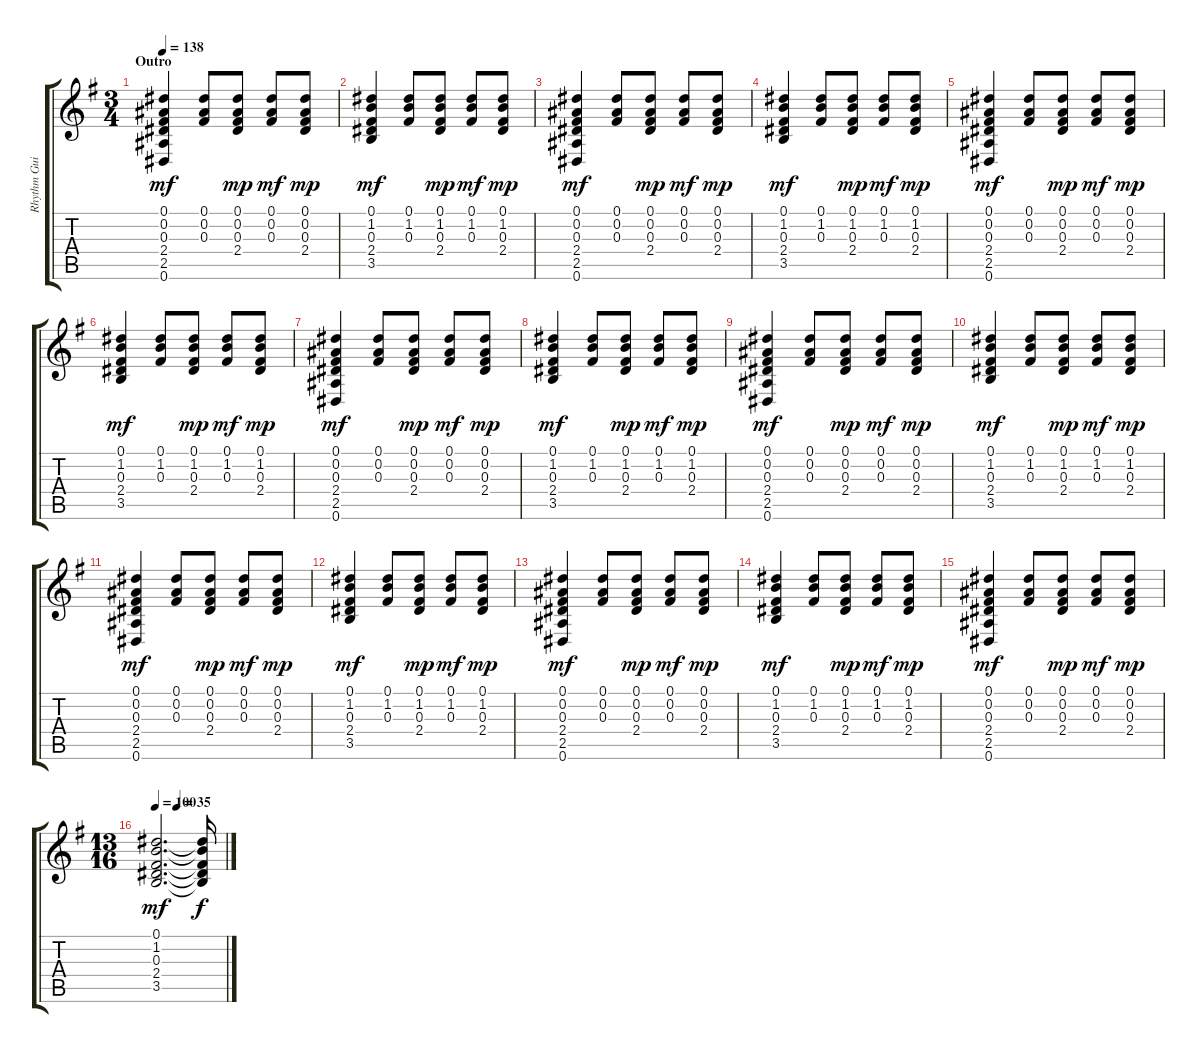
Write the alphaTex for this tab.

\track ("Rhythm Guitar II (Andre Olbrich)" "Rhythm Gui") {instrument acousticguitarsteel}
\staff {score tabs}
\tuning (Eb4 Bb3 Gb3 Db3 Ab2 Eb2) {hide}
\ts (3 4)
\section ("" "Outro")
\tempo 138
\clef g2
\ks eminor
(0.1 0.2 0.3 2.4 2.5 0.6).4{dy mf} (0.1 0.2 0.3).8 (0.1 0.2 0.3 2.4).8{dy mp} (0.1 0.2 0.3).8{dy mf} (0.1 0.2 0.3 2.4).8{dy mp} |
(0.1 1.2 0.3 2.4 3.5).4{dy mf} (0.1 1.2 0.3).8 (0.1 1.2 0.3 2.4).8{dy mp} (0.1 1.2 0.3).8{dy mf} (0.1 1.2 0.3 2.4).8{dy mp} |
(0.1 0.2 0.3 2.4 2.5 0.6).4{dy mf} (0.1 0.2 0.3).8 (0.1 0.2 0.3 2.4).8{dy mp} (0.1 0.2 0.3).8{dy mf} (0.1 0.2 0.3 2.4).8{dy mp} |
(0.1 1.2 0.3 2.4 3.5).4{dy mf} (0.1 1.2 0.3).8 (0.1 1.2 0.3 2.4).8{dy mp} (0.1 1.2 0.3).8{dy mf} (0.1 1.2 0.3 2.4).8{dy mp} |
(0.1 0.2 0.3 2.4 2.5 0.6).4{dy mf} (0.1 0.2 0.3).8 (0.1 0.2 0.3 2.4).8{dy mp} (0.1 0.2 0.3).8{dy mf} (0.1 0.2 0.3 2.4).8{dy mp} |
(0.1 1.2 0.3 2.4 3.5).4{dy mf} (0.1 1.2 0.3).8 (0.1 1.2 0.3 2.4).8{dy mp} (0.1 1.2 0.3).8{dy mf} (0.1 1.2 0.3 2.4).8{dy mp} |
(0.1 0.2 0.3 2.4 2.5 0.6).4{dy mf} (0.1 0.2 0.3).8 (0.1 0.2 0.3 2.4).8{dy mp} (0.1 0.2 0.3).8{dy mf} (0.1 0.2 0.3 2.4).8{dy mp} |
(0.1 1.2 0.3 2.4 3.5).4{dy mf} (0.1 1.2 0.3).8 (0.1 1.2 0.3 2.4).8{dy mp} (0.1 1.2 0.3).8{dy mf} (0.1 1.2 0.3 2.4).8{dy mp} |
(0.1 0.2 0.3 2.4 2.5 0.6).4{dy mf} (0.1 0.2 0.3).8 (0.1 0.2 0.3 2.4).8{dy mp} (0.1 0.2 0.3).8{dy mf} (0.1 0.2 0.3 2.4).8{dy mp} |
(0.1 1.2 0.3 2.4 3.5).4{dy mf} (0.1 1.2 0.3).8 (0.1 1.2 0.3 2.4).8{dy mp} (0.1 1.2 0.3).8{dy mf} (0.1 1.2 0.3 2.4).8{dy mp} |
(0.1 0.2 0.3 2.4 2.5 0.6).4{dy mf} (0.1 0.2 0.3).8 (0.1 0.2 0.3 2.4).8{dy mp} (0.1 0.2 0.3).8{dy mf} (0.1 0.2 0.3 2.4).8{dy mp} |
(0.1 1.2 0.3 2.4 3.5).4{dy mf} (0.1 1.2 0.3).8 (0.1 1.2 0.3 2.4).8{dy mp} (0.1 1.2 0.3).8{dy mf} (0.1 1.2 0.3 2.4).8{dy mp} |
(0.1 0.2 0.3 2.4 2.5 0.6).4{dy mf} (0.1 0.2 0.3).8 (0.1 0.2 0.3 2.4).8{dy mp} (0.1 0.2 0.3).8{dy mf} (0.1 0.2 0.3 2.4).8{dy mp} |
(0.1 1.2 0.3 2.4 3.5).4{dy mf} (0.1 1.2 0.3).8 (0.1 1.2 0.3 2.4).8{dy mp} (0.1 1.2 0.3).8{dy mf} (0.1 1.2 0.3 2.4).8{dy mp} |
(0.1 0.2 0.3 2.4 2.5 0.6).4{dy mf} (0.1 0.2 0.3).8 (0.1 0.2 0.3 2.4).8{dy mp} (0.1 0.2 0.3).8{dy mf} (0.1 0.2 0.3 2.4).8{dy mp} |
\ts (13 16)
\tempo 100
\tempo (35 0.3076923076923077)
(0.1 1.2 0.3 2.4 3.5).2{d dy mf} (0.1{t} 1.2{t} 0.3{t} 2.4{t} 3.5{t}).16{dy f}
